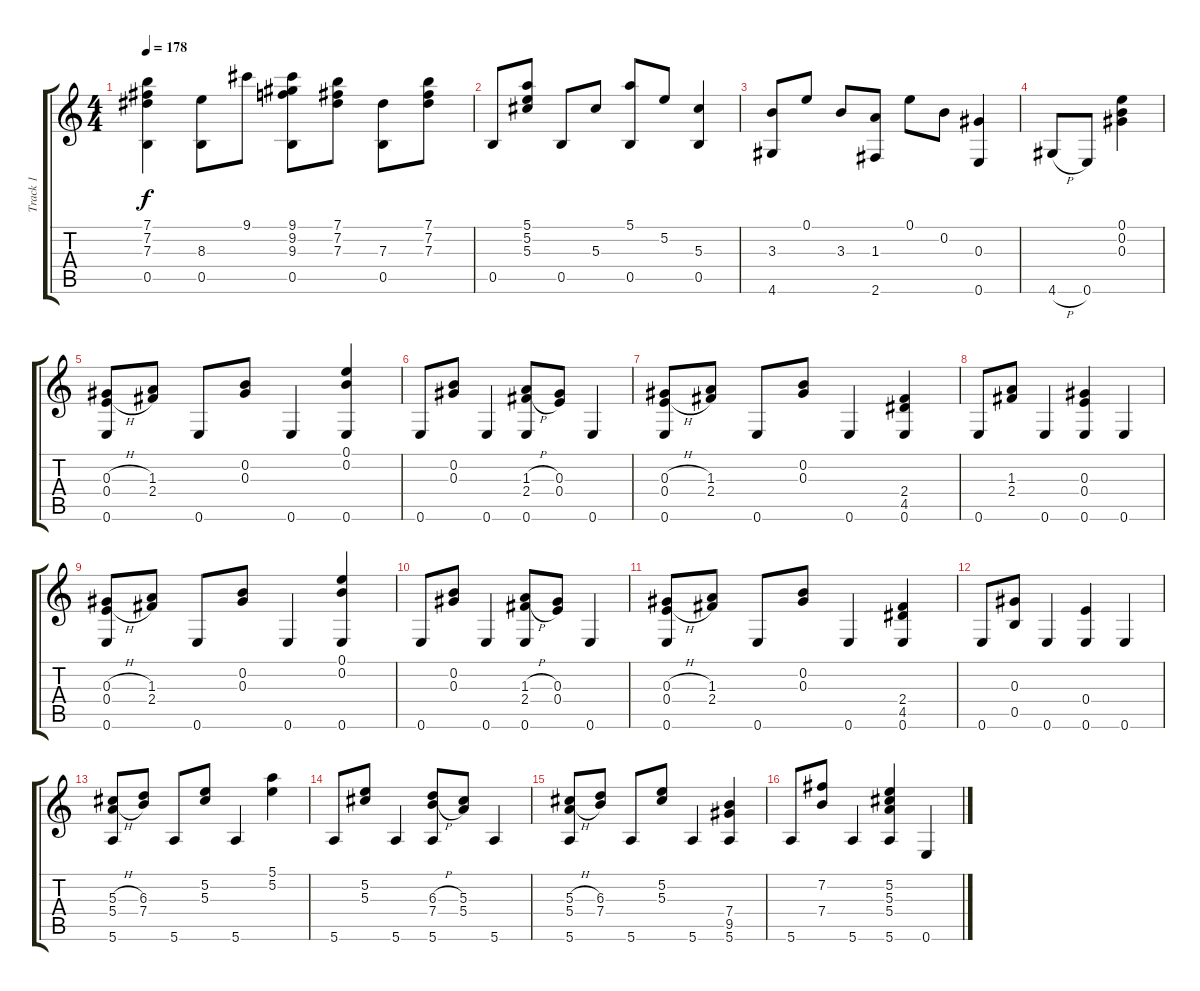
\track ("Track 1" "Track 1") {instrument acousticguitarnylon}
\staff {score tabs}
\tuning (E4 B3 Ab3 E3 B2 E2) {hide}
\ts (4 4)
\tempo 178
\clef g2
\ks c
(7.1 7.2 7.3 0.5).4{dy f} (8.3 0.5).8 9.1.8 (9.1 9.2 9.3 0.5).8 (7.1 7.2 7.3).8 (7.3 0.5).8 (7.1 7.2 7.3).8 |
0.5.8 (5.1 5.2 5.3).8 0.5.8 5.3.8 (5.1 0.5).8 5.2.8 (5.3 0.5).4 |
(3.3 4.6).8 0.1.8 3.3.8 (1.3 2.6).8 0.1.8 0.2.8 (0.3 0.6).4 |
4.6{h}.8 0.6.8 (0.1 0.2 0.3).4 |
(0.3{h} 0.4{h} 0.6).8 (1.3 2.4).8 0.6.8 (0.2 0.3).8 0.6.4 (0.1 0.2 0.6).4 |
0.6.8 (0.2 0.3).8 0.6.4 (1.3{h} 2.4{h} 0.6).8 (0.3 0.4).8 0.6.4 |
(0.3{h} 0.4{h} 0.6).8 (1.3 2.4).8 0.6.8 (0.2 0.3).8 0.6.4 (2.4 4.5 0.6).4 |
0.6.8 (1.3 2.4).8 0.6.4 (0.3 0.4 0.6).4 0.6.4 |
(0.3{h} 0.4{h} 0.6).8 (1.3 2.4).8 0.6.8 (0.2 0.3).8 0.6.4 (0.1 0.2 0.6).4 |
0.6.8 (0.2 0.3).8 0.6.4 (1.3{h} 2.4{h} 0.6).8 (0.3 0.4).8 0.6.4 |
(0.3{h} 0.4{h} 0.6).8 (1.3 2.4).8 0.6.8 (0.2 0.3).8 0.6.4 (2.4 4.5 0.6).4 |
0.6.8 (0.3 0.5).8 0.6.4 (0.4 0.6).4 0.6.4 |
(5.3{h} 5.4{h} 5.6).8 (6.3 7.4).8 5.6.8 (5.2 5.3).8 5.6.4 (5.1 5.2).4 |
5.6.8 (5.2 5.3).8 5.6.4 (6.3{h} 7.4{h} 5.6).8 (5.3 5.4).8 5.6.4 |
(5.3{h} 5.4{h} 5.6).8 (6.3 7.4).8 5.6.8 (5.2 5.3).8 5.6.4 (7.4 9.5 5.6).4 |
5.6.8 (7.2 7.4).8 5.6.4 (5.2 5.3 5.4 5.6).4 0.6.4
